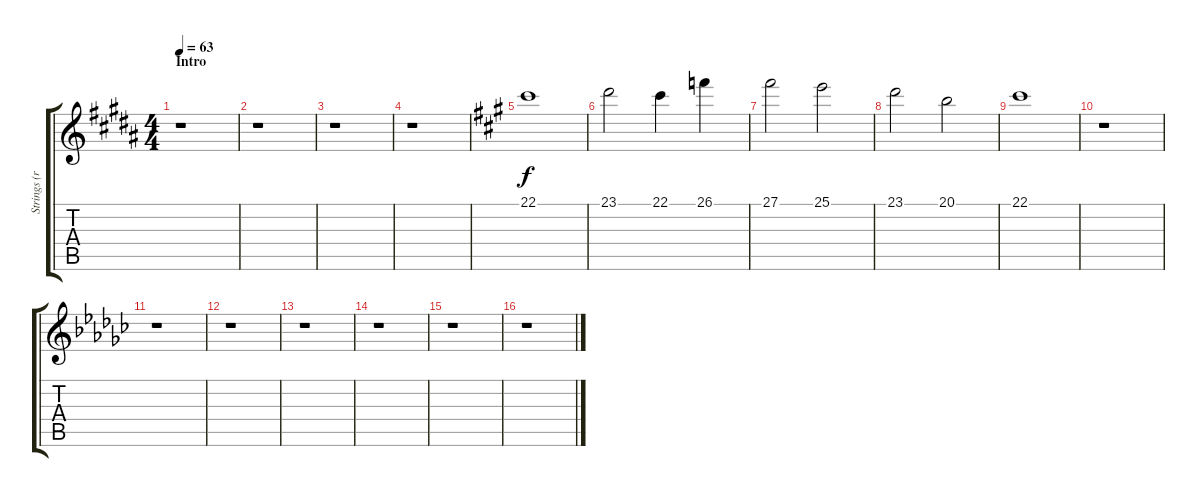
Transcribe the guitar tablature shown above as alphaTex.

\track ("Strings (right hand)" "Strings (r") {instrument stringensemble1}
\staff {score tabs}
\tuning (Eb4 Bb3 Gb3 Db3 Ab2 Eb2) {hide}
\ts (4 4)
\section ("" "Intro")
\tempo 63
\clef g2
\ks g#minor
r.1{dy f instrument stringensemble1} |
r.1 |
r.1 |
r.1 |
\ks f#minor
22.1.1 |
23.1.2 22.1.4 26.1.4 |
27.1.2 25.1.2 |
23.1.2 20.1.2 |
22.1.1{volume 0} |
r.1 |
\ks ebminor
r.1 |
r.1 |
r.1 |
r.1 |
r.1 |
r.1
